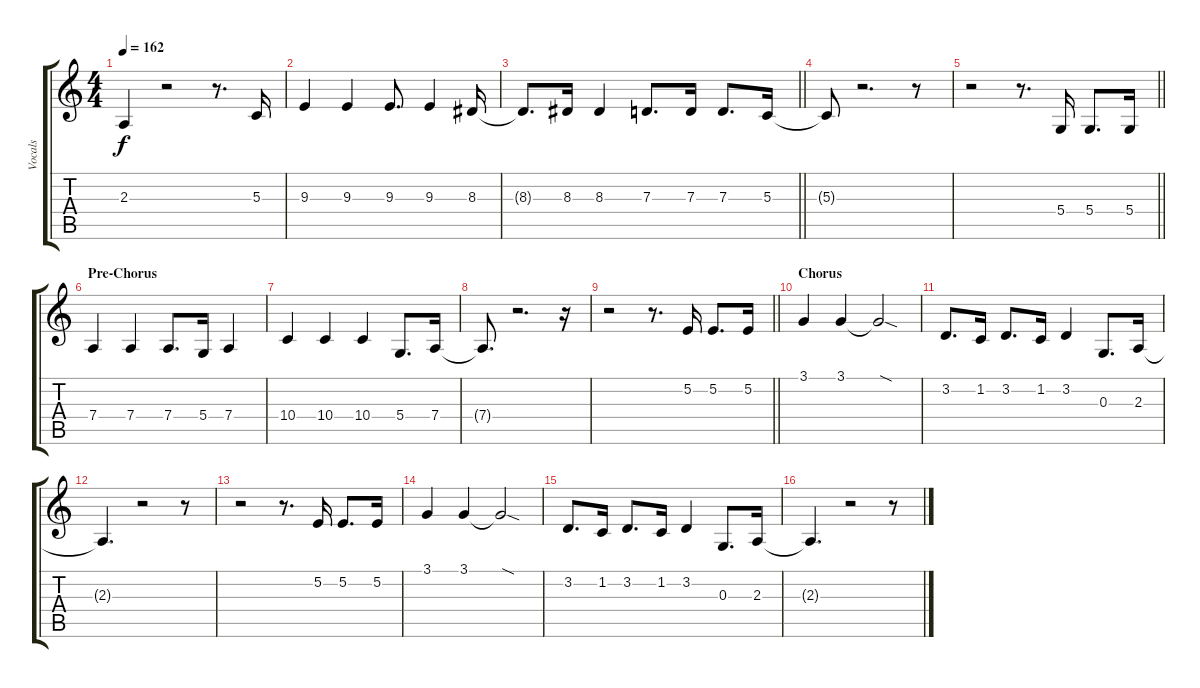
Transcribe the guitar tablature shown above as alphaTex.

\track ("Vocals" "Vocals") {instrument tenorsax}
\staff {score tabs}
\tuning (E4 B3 G3 D3 A2 E2) {hide}
\ts (4 4)
\tempo 162
\clef g2
\ks c
2.3.4{dy f} r.2 r.8{d} 5.3.16 |
9.3.4 9.3.4 9.3.8{d} 9.3.4 8.3.16 |
\barLineRight lightlight
8.3{t}.8{d} 8.3.16 8.3.4 7.3.8{d} 7.3.16 7.3.8{d} 5.3.16 |
5.3{t}.8 r.2{d} r.8 |
\barLineRight lightlight
r.2 r.8{d} 5.4.16 5.4.8{d} 5.4.16 |
\section ("" "Pre-Chorus")
7.4.4 7.4.4 7.4.8{d} 5.4.16 7.4.4 |
10.4.4 10.4.4 10.4.4 5.4.8{d} 7.4.16 |
7.4{t}.8{d} r.2{d} r.16 |
\barLineRight lightlight
r.2 r.8{d} 5.2.16 5.2.8{d} 5.2.16 |
\section ("" "Chorus")
3.1.4 3.1.4 3.1{sod t}.2 |
3.2.8{d} 1.2.16 3.2.8{d} 1.2.16 3.2.4 0.3.8{d} 2.3.16 |
2.3{t}.4{d} r.2 r.8 |
r.2 r.8{d} 5.2.16 5.2.8{d} 5.2.16 |
3.1.4 3.1.4 3.1{sod t}.2 |
3.2.8{d} 1.2.16 3.2.8{d} 1.2.16 3.2.4 0.3.8{d} 2.3.16 |
2.3{t}.4{d} r.2 r.8
